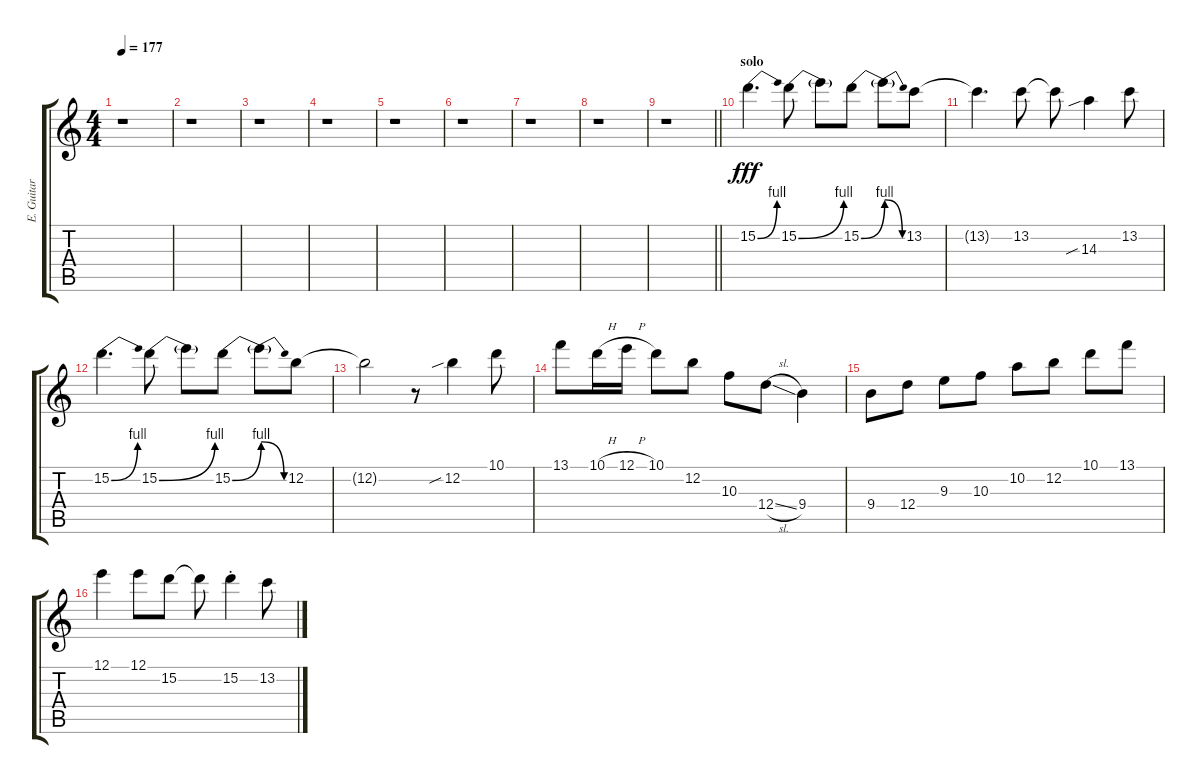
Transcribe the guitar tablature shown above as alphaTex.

\track ("E. Guitar III" "E. Guitar ") {instrument overdrivenguitar}
\staff {score tabs}
\tuning (E4 B3 G3 D3 A2 E2) {hide}
\ts (4 4)
\tempo 177
\clef g2
\ks c
r.1{dy mp} |
r.1 |
r.1 |
r.1 |
r.1 |
r.1 |
r.1 |
r.1 |
\barLineRight lightlight
r.1 |
\section ("" "solo")
15.2{be (bend 0 0 60 4)}.4{d dy fff} 15.2{be (bend 0 0 60 4)}.8 15.2{t}.8 15.2{be (bend 0 0 60 4)}.8 15.2{be (release 0 4 60 0) t}.8 13.2.8 |
13.2{t}.4{d} 13.2.8 13.2{t}.8 14.3{sib}.4 13.2.8 |
15.2{be (bend 0 0 60 4)}.4{d} 15.2{be (bend 0 0 60 4)}.8 15.2{t}.8 15.2{be (bend 0 0 60 4)}.8 15.2{be (release 0 4 60 0) t}.8 12.2.8 |
12.2{t}.2 r.8 12.2{sib}.4 10.1.8 |
13.1.8 10.1{h}.16 12.1{h}.16 10.1.8 12.2.8 10.3.8 12.4{sl}.8 9.4.4 |
9.4.8 12.4.8 9.3.8 10.3.8 10.2.8 12.2.8 10.1.8 13.1.8 |
12.1.4 12.1.8 15.2.8 15.2{t}.8 15.2{st}.4 13.2.8
